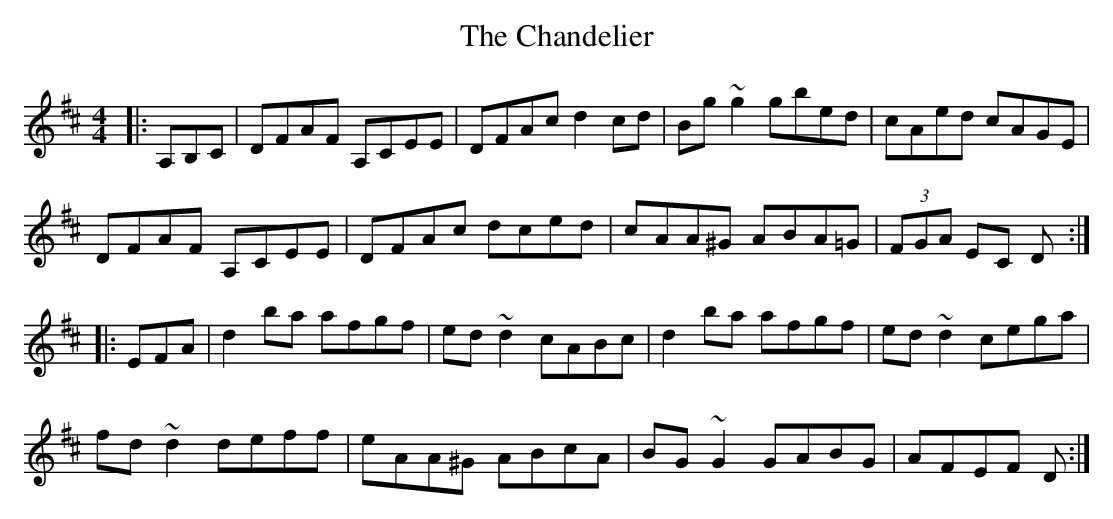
X:1
T: The Chandelier
M: 4/4
L: 1/8
K: Dmaj
|:A,B,C|DFAF A,CEE|DFAc d2cd|Bg~g2 gbed|cAed cAGE|
DFAF A,CEE|DFAc dced|cAA^G ABA=G|(3FGA EC D:|
|:EFA|d2ba afgf|ed~d2 cABc|d2ba afgf|ed~d2 cega|
fd~d2deff|eAA^G ABcA|BG~G2 GABG|AFEF D:|
